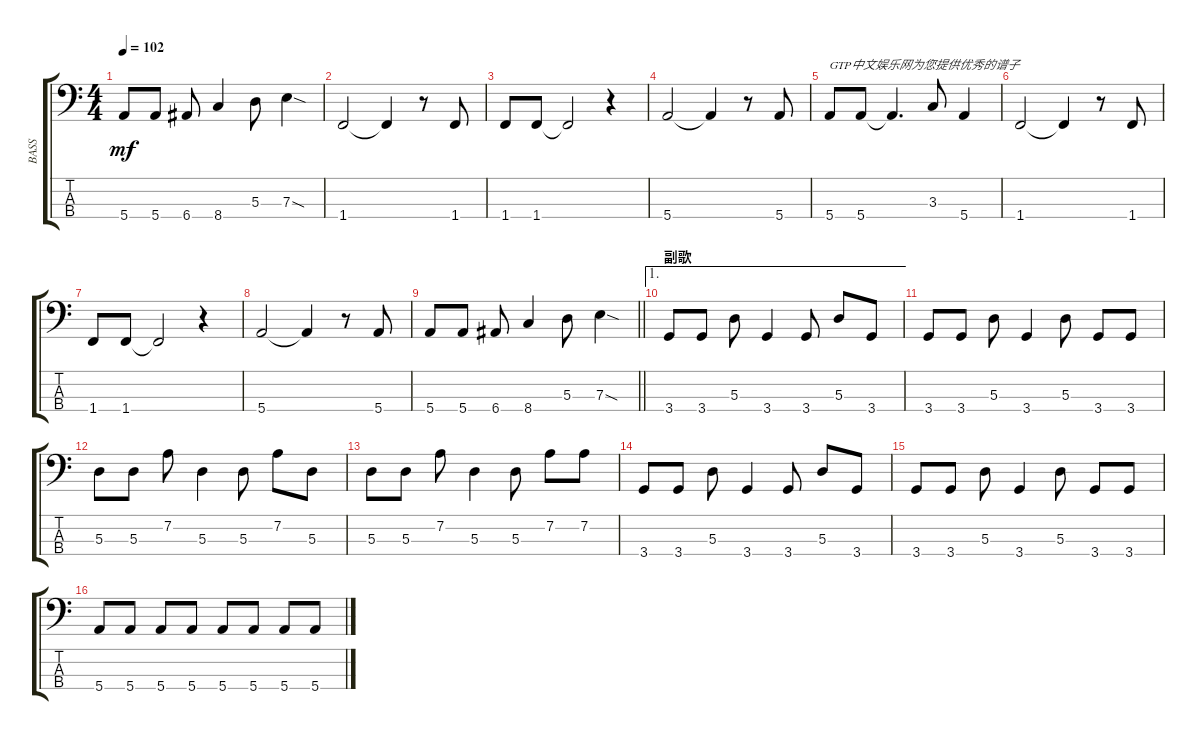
\track ("BASS" "BASS") {instrument electricbassfinger}
\staff {score tabs}
\tuning (G2 D2 A1 E1) {hide}
\ts (4 4)
\tempo 102
\clef f4
\ks c
5.4.8{dy mf} 5.4.8 6.4.8 8.4.4 5.3.8 7.3{sod}.4 |
1.4.2 1.4{t}.4 r.8 1.4.8 |
1.4.8 1.4.8 1.4{t}.2 r.4 |
5.4.2 5.4{t}.4 r.8 5.4.8 |
5.4.8{txt "GTP中文娱乐网为您提供优秀的谱子"} 5.4.8 5.4{t}.4{d} 3.3.8 5.4.4 |
1.4.2 1.4{t}.4 r.8 1.4.8 |
1.4.8 1.4.8 1.4{t}.2 r.4 |
5.4.2 5.4{t}.4 r.8 5.4.8 |
\barLineRight lightlight
5.4.8 5.4.8 6.4.8 8.4.4 5.3.8 7.3{sod}.4 |
\ae 1
\section ("" "副歌")
3.4.8 3.4.8 5.3.8 3.4.4 3.4.8 5.3.8 3.4.8 |
3.4.8 3.4.8 5.3.8 3.4.4 5.3.8 3.4.8 3.4.8 |
5.3.8 5.3.8 7.2.8 5.3.4 5.3.8 7.2.8 5.3.8 |
5.3.8 5.3.8 7.2.8 5.3.4 5.3.8 7.2.8 7.2.8 |
3.4.8 3.4.8 5.3.8 3.4.4 3.4.8 5.3.8 3.4.8 |
3.4.8 3.4.8 5.3.8 3.4.4 5.3.8 3.4.8 3.4.8 |
5.4.8 5.4.8 5.4.8 5.4.8 5.4.8 5.4.8 5.4.8 5.4.8
